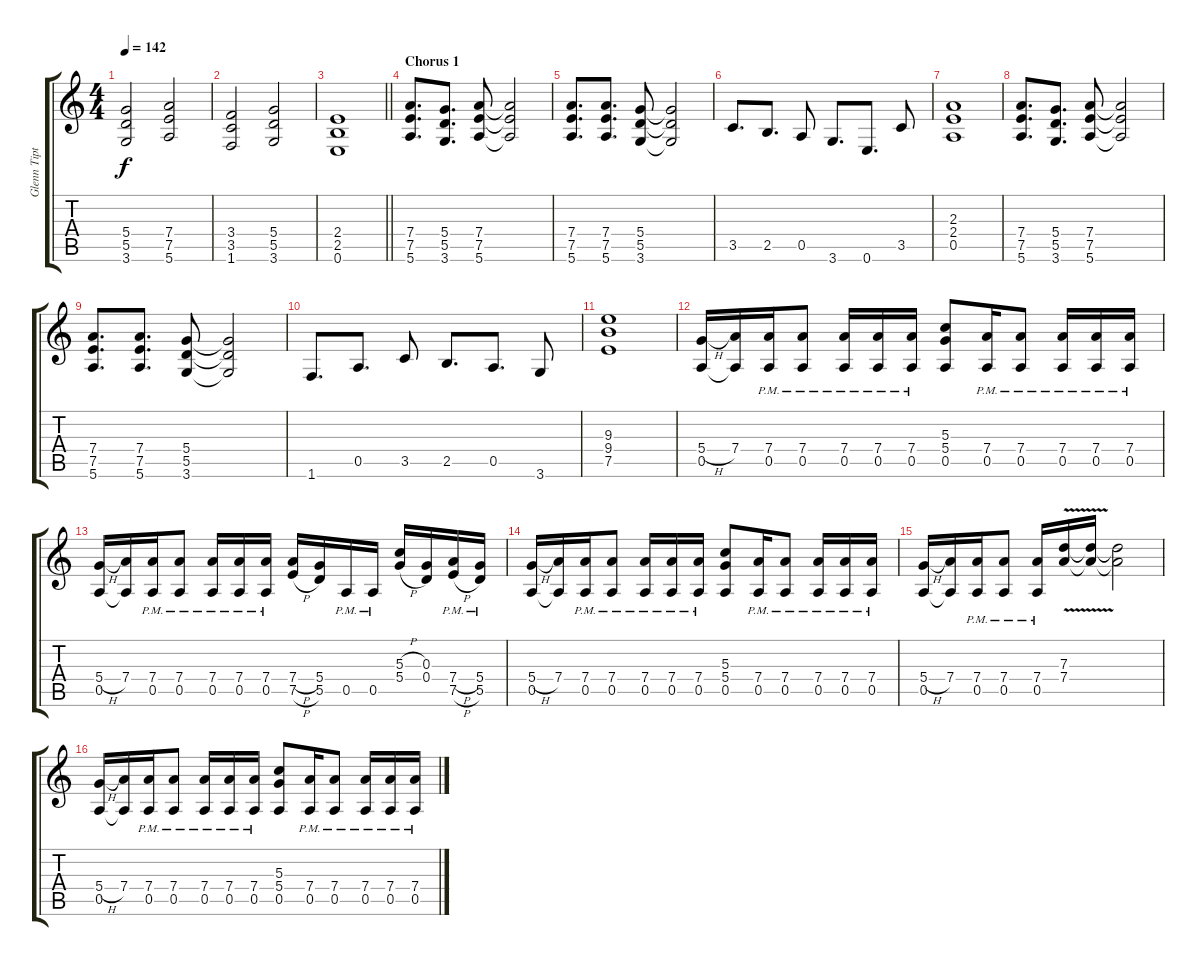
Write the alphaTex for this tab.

\track ("Glenn Tipton" "Glenn Tipt") {instrument distortionguitar}
\staff {score tabs}
\tuning (E4 B3 G3 D3 A2 E2) {hide}
\ts (4 4)
\tempo 142
\clef g2
\ks c
(5.4 5.5 3.6).2{dy f} (7.4 7.5 5.6).2 |
(3.4 3.5 1.6).2 (5.4 5.5 3.6).2 |
\barLineRight lightlight
(2.4 2.5 0.6).1 |
\section ("" "Chorus 1")
(7.4 7.5 5.6).8{d} (5.4 5.5 3.6).8{d} (7.4 7.5 5.6).8 (7.4{t} 7.5{t} 5.6{t}).2 |
(7.4 7.5 5.6).8{d} (7.4 7.5 5.6).8{d} (5.4 5.5 3.6).8 (5.4{t} 5.5{t} 3.6{t}).2 |
3.5.8{d} 2.5.8{d} 0.5.8 3.6.8{d} 0.6.8{d} 3.5.8 |
(2.3 2.4 0.5).1 |
(7.4 7.5 5.6).8{d} (5.4 5.5 3.6).8{d} (7.4 7.5 5.6).8 (7.4{t} 7.5{t} 5.6{t}).2 |
(7.4 7.5 5.6).8{d} (7.4 7.5 5.6).8{d} (5.4 5.5 3.6).8 (5.4{t} 5.5{t} 3.6{t}).2 |
1.6.8{d} 0.5.8{d} 3.5.8 2.5.8{d} 0.5.8{d} 3.6.8 |
(9.3 9.4 7.5).1 |
(5.4{h} 0.5).16{volume 16} (7.4 0.5{t}).16 (7.4 0.5{pm}).16 (7.4{pm} 0.5{pm}).8 (7.4{pm} 0.5{pm}).16 (7.4{pm} 0.5{pm}).16 (7.4{pm} 0.5{pm}).16 (5.3 5.4 0.5).8 (7.4{pm} 0.5{pm}).16 (7.4{pm} 0.5{pm}).8 (7.4{pm} 0.5{pm}).16 (7.4{pm} 0.5{pm}).16 (7.4{pm} 0.5{pm}).16 |
(5.4{h} 0.5).16 (7.4 0.5{t}).16 (7.4{pm} 0.5{pm}).16 (7.4{pm} 0.5{pm}).8 (7.4{pm} 0.5{pm}).16 (7.4{pm} 0.5{pm}).16 (7.4{pm} 0.5{pm}).16 (7.4{h} 7.5{h}).16 (5.4 5.5).16 0.5{pm}.16 0.5{pm}.16 (5.3{h} 5.4{h}).16 (0.3 0.4).16 (7.4{h pm} 7.5{h pm}).16 (5.4{pm} 5.5{pm}).16 |
(5.4{h} 0.5).16 (7.4 0.5{t}).16 (7.4{pm} 0.5{pm}).16 (7.4{pm} 0.5{pm}).8 (7.4{pm} 0.5{pm}).16 (7.4{pm} 0.5{pm}).16 (7.4{pm} 0.5{pm}).16 (5.3 5.4 0.5).8 (7.4{pm} 0.5{pm}).16 (7.4{pm} 0.5{pm}).8 (7.4{pm} 0.5{pm}).16 (7.4{pm} 0.5{pm}).16 (7.4{pm} 0.5{pm}).16 |
(5.4{h} 0.5).16 (7.4 0.5{t}).16 (7.4{pm} 0.5{pm}).16 (7.4{pm} 0.5{pm}).8 (7.4{pm} 0.5{pm}).16 (7.3{v} 7.4{v}).16 (7.3{t} 7.4{t}).16 (7.3{t} 7.4{t}).2 |
(5.4{h} 0.5).16 (7.4 0.5{t}).16 (7.4 0.5{pm}).16 (7.4{pm} 0.5{pm}).8 (7.4{pm} 0.5{pm}).16 (7.4{pm} 0.5{pm}).16 (7.4{pm} 0.5{pm}).16 (5.3 5.4 0.5).8 (7.4{pm} 0.5{pm}).16 (7.4{pm} 0.5{pm}).8 (7.4{pm} 0.5{pm}).16 (7.4{pm} 0.5{pm}).16 (7.4{pm} 0.5{pm}).16
